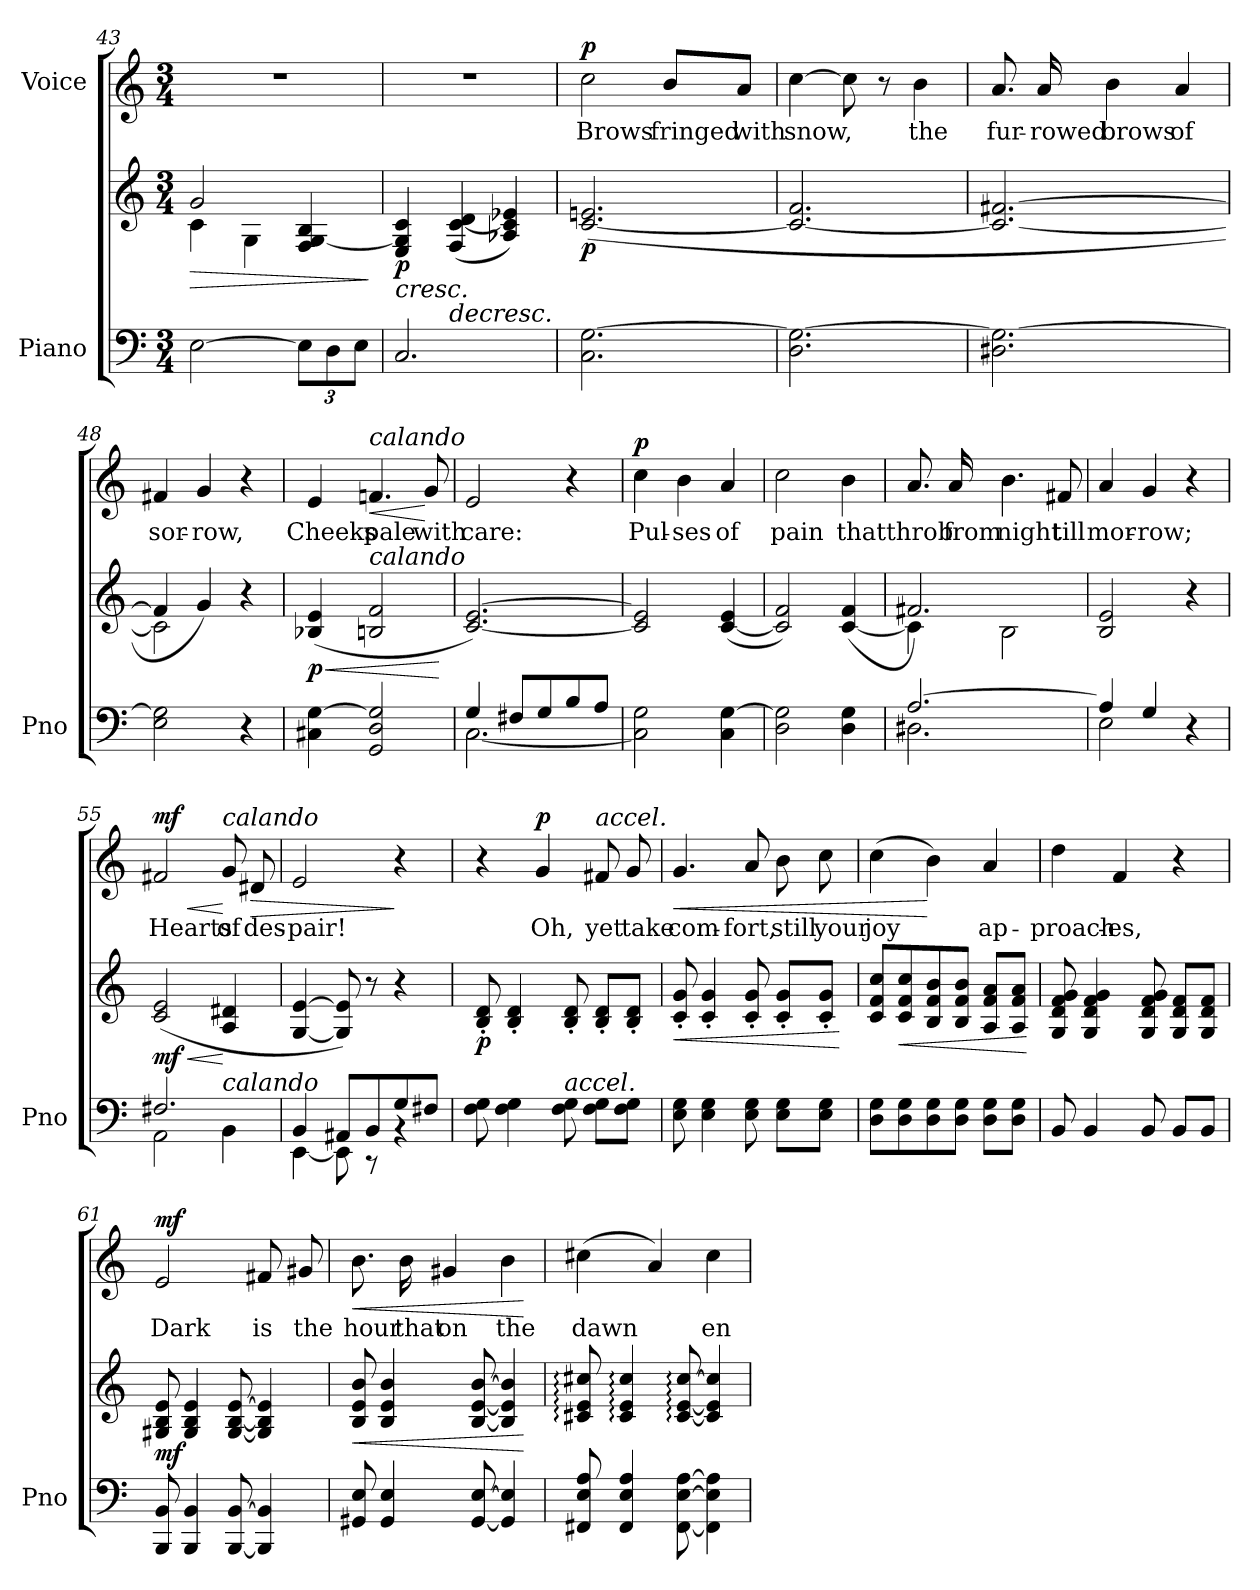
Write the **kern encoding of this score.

**kern	**kern	**dynam	**kern	**text	**dynam
*part2	*part2	*part2	*part1	*part1	*part1
*staff3	*staff2	*staff2/3	*staff1	*staff1	*staff1
*I"Piano	*	*	*I"Voice	*	*
*I'Pno	*	*	*	*	*
*clefF4	*clefG2	*	*clefG2	*	*
*k[]	*k[]	*	*k[]	*	*
*M3/4	*M3/4	*	*M3/4	*	*
=43	=43	=43	=43	=43	=43
!	!	!LO:HP:b	!	!	!
*	*^	*	*	*	*
[2E\	2g/	4c\	>	2.r	.	.
.	.	4G\	.	.	.	.
*Xbrackettup	*	*	*	*	*	*
12E\L]	4F/ [4G/ 4B/	4ryy	.	.	.	.
12D\	.	.	.	.	.	.
12E\J	.	.	.	.	.	.
*	*v	*v	*	*	*	*
.	.	]	.	.	.
=44	=44	=44	=44	=44	=44
!	!	!LO:HP:b	!	!	!
!	!	!LO:DY:n=1:b	!	!	!
2.C/	4E/ 4G/] 4c/	< p	2.r	.	.
!	!	!LO:HP:b	!	!	!
.	(<4F/ [4c/ 4d/	>	.	.	.
.	4A-X/ 4c/] 4e-X/)	[	.	.	.
=45	=45	=45	=45	=45	=45
!	!	!LO:DY:b	!	!LO:LY:b	!LO:DY:a
2.C\ [2.G\	(>[2.c/ 2.en/	p	2cc\	Brows	p
!	!	!	!	!LO:LY:b	!
.	.	.	8b/L	fringed	.
!	!	!	!	!LO:LY:b	!
.	.	.	8a/J	with	.
.	.	]	.	.	.
!!LO:LB:g=z
=46	=46	=46	=46	=46	=46
!	!	!	!	!LO:LY:b	!
2.D\ 2.G\_	2.c/_ 2.f/	.	[4cc\	snow,	.
.	.	.	8cc\]	.	.
.	.	.	8r	.	.
!	!	!	!	!LO:LY:b	!
.	.	.	4b\	the	.
=47	=47	=47	=47	=47	=47
!	!	!	!	!LO:LY:b	!
2.D#X\ 2.G\_	2.c/_ [2.f#X/	.	8.a/	fur-	.
!	!	!	!	!LO:LY:b	!
.	.	.	16a/	-rowed	.
!	!	!	!	!LO:LY:b	!
.	.	.	4b\	brows	.
!	!	!	!	!LO:LY:b	!
.	.	.	4a/	of	.
=48	=48	=48	=48	=48	=48
*	*^	*	*	*	*
!	!	!	!	!	!LO:LY:b	!
2E\ 2G\]	4f#/]	2c\]	.	4f#X/	sor-	.
!	!	!	!	!	!LO:LY:b	!
.	4g/)	.	.	4g/	-row,	.
4r	4r	4ryy	.	4r	.	.
=49	=49	=49	=49	=49	=49	=49
!	!	!	!LO:HP:b	!	!LO:LY:b	!
!	!	!	!LO:DY:n=1:b	!	!	!
*	*v	*v	*	*	*	*
4C#X\ [4G\	(>4B-X/ 4e/	< p	4e/	Cheeks	.
*	*	*	*MM74	*	*
!	!	!	!LO:TX:a:i:t=calando	!	!
!	!LO:TX:a:i:t=calando	!	!	!	!
!	!	!	!	!LO:LY:b	!LO:HP:b
2GG/ 2D/ 2G/]	2Bn/ 2f/	.	4.fn/	pale	<
!	!	!	!	!LO:LY:b	!
.	.	.	8g/	with	[
.	.	[	.	.	.
!!LO:PB:g=z
=50	=50	=50	=50	=50	=50
*^	*	*	*	*	*
!	!	!	!	!	!LO:LY:b	!
4G/	[2.C\	[2.c/ [2.e/)	.	2e/	care:	.
8F#X/L	.	.	.	.	.	.
8G/	.	.	.	.	.	.
8B/	.	.	.	4r	.	.
8A/J	.	.	.	.	.	.
*v	*v	*	*	*	*	*
=51	=51	=51	=51	=51	=51
*	*	*	*MM80	*	*
!	!	!	!	!LO:LY:b	!LO:DY:a
2C\] 2G\	2c/] 2e/]	.	4cc\	Pul-	p
!	!	!	!	!LO:LY:b	!
.	.	.	4b\	-ses	.
!	!	!	!	!LO:LY:b	!
4C\ [4G\	(>[4c/ 4e/	.	4a/	of	.
=52	=52	=52	=52	=52	=52
!	!	!	!	!LO:LY:b	!
2D\ 2G\]	2c/] 2f/)	.	2cc\	pain	.
!	!	!	!	!LO:LY:b	!
4D\ 4G\	(>[4c/ 4f/	.	4b\	that	.
=53	=53	=53	=53	=53	=53
*^	*^	*	*	*	*
!	!	!	!	!	!	!LO:LY:b	!
[2.A/	2.D#X\	2.f#X/)	4c\]	.	8.a/	throb	.
!	!	!	!	!	!	!LO:LY:b	!
.	.	.	.	.	16a/	from	.
!	!	!	!	!	!	!LO:LY:b	!
.	.	.	2B\	.	4.b\	night	.
!	!	!	!	!	!	!LO:LY:b	!
.	.	.	.	.	8f#X/	till	.
*	*	*v	*v	*	*	*	*
=54	=54	=54	=54	=54	=54	=54
!	!	!	!	!	!LO:LY:b	!
4A/]	2E\	2B/ 2e/	.	4a/	mor-	.
!	!	!	!	!	!LO:LY:b	!
4G/	.	.	.	4g/	-row;	.
4r	4ryy	4r	.	4r	.	.
!!LO:LB:g=z
=55	=55	=55	=55	=55	=55	=55
!	!	!	!LO:HP:b	!	!LO:LY:b	!LO:HP:b
!	!	!	!LO:DY:n=1:b	!	!	!LO:DY:n=1:a
2.F#X/	2AA\	(>2c/ 2e/	< mf	2f#X/	Hearts	< mf
*	*	*	*	*MM74	*	*
!	!	!	!	!LO:TX:a:i:t=calando	!	!
!	!LO:TX:a:i:t=calando	!	!	!	!	!
!	!	!	!	!	!LO:LY:b	!
.	4BB\	4A/ 4d#X/	[	8g/	of	[
!	!	!	!	!	!LO:LY:b	!LO:HP:b
.	.	.	.	8d#X/	des-	>
=56	=56	=56	=56	=56	=56	=56
!	!	!	!	!	!LO:LY:b	!
4BB/	[4EE\	[4G/ [4e/	.	2e/	-pair!	.
8AA#X/L	8EE\]	8G/] 8e/])	.	.	.	.
8BB/	8r	8r	.	.	.	.
8G/	4rBB	4r	.	4r	.	]
8F#X/J	.	.	.	.	.	.
*v	*v	*	*	*	*	*
=57	=57	=57	=57	=57	=57
*	*	*	*MM80	*	*
!	!	!LO:DY:b	!	!	!
8F\ 8G\	8B/' 8d/'	p	4r	.	.
4F\ 4G\	4B/' 4d/'	.	.	.	.
!	!	!	!	!LO:LY:b	!LO:DY:a
.	.	.	4g/	Oh,	p
!LO:TX:a:i:t=accel.	!	!	!	!	!
8F\ 8G\	8B/' 8d/'	.	.	.	.
!	!	!	!LO:TX:a:i:t=accel.	!	!
!	!	!	!	!LO:LY:b	!
8F\ 8G\L	8B/' 8d/'L	.	8f#X/	yet	.
!	!	!	!	!LO:LY:b	!
8F\ 8G\J	8B/' 8d/'J	.	8g/	take	.
=58	=58	=58	=58	=58	=58
*	*	*	*MM84	*	*
!	!	!LO:HP:b	!	!LO:LY:b	!LO:HP:b
8E\ 8G\	8c/' 8g/'	<	4.g/	com-	<
4E\ 4G\	4c/' 4g/'	.	.	.	.
!	!	!	!	!LO:LY:b	!
8E\ 8G\	8c/' 8g/'	.	8a/	-fort,	.
!	!	!	!	!LO:LY:b	!
8E\ 8G\L	8c/' 8g/'L	.	8b\	still	.
!	!	!	!	!LO:LY:b	!
8E\ 8G\J	8c/' 8g/'J	.	8cc\	your	.
.	.	[	.	.	.
!!LO:LB:g=z
=59	=59	=59	=59	=59	=59
!	!	!	!	!LO:LY:b	!
8D\ 8G\L	8c/ 8f/ 8cc/L	.	(>4cc\	joy	.
!	!	!LO:HP:b	!	!	!
8D\ 8G\	8c/ 8f/ 8cc/	<	.	.	.
8D\ 8G\	8B/ 8f/ 8b/	.	4b\)	.	[
8D\ 8G\J	8B/ 8f/ 8b/J	.	.	.	.
!	!	!	!	!LO:LY:b	!
8D\ 8G\L	8A/ 8f/ 8a/L	.	4a/	ap-	.
8D\ 8G\J	8A/ 8f/ 8a/J	.	.	.	.
.	.	[	.	.	.
=60	=60	=60	=60	=60	=60
*	*	*	*MM88	*	*
!	!	!	!	!LO:LY:b	!
8BB/	8G/ 8d/ 8f/ 8g/	.	4dd\	-proach-	.
4BB/	4G/ 4d/ 4f/ 4g/	.	.	.	.
!	!	!	!	!LO:LY:b	!
.	.	.	4f/	-es,	.
8BB/	8G/ 8d/ 8f/ 8g/	.	.	.	.
8BB/L	8G/ 8d/ 8f/L	.	4r	.	.
8BB/J	8G/ 8d/ 8f/J	.	.	.	.
=61	=61	=61	=61	=61	=61
!	!	!LO:DY:b	!	!LO:LY:b	!LO:DY:a
8BBB/ 8BB/	8G#X/ 8B/ 8e/	mf	2e/	Dark	mf
4BBB/ 4BB/	4G#/ 4B/ 4e/	.	.	.	.
[8BBB/ [8BB/	[8G#/ [8B/ [8e/	.	.	.	.
!	!	!	!	!LO:LY:b	!
4BBB/] 4BB/]	4G#/] 4B/] 4e/]	.	8f#X/	is	.
!	!	!	!	!LO:LY:b	!
.	.	.	8g#X/	the	.
=62	=62	=62	=62	=62	=62
*	*	*	*MM92	*	*
!	!	!LO:HP:b	!	!LO:LY:b	!LO:HP:b
8GG#X/ 8E/	8B/ 8e/ 8b/	<	8.b\	hour	<
4GG#/ 4E/	4B/ 4e/ 4b/	.	.	.	.
!	!	!	!	!LO:LY:b	!
.	.	.	16b\	that	.
!	!	!	!	!LO:LY:b	!
.	.	.	4g#X/	on	.
[8GG#/ [8E/	[8B/ [8e/ [8b/	.	.	.	.
!	!	!	!	!LO:LY:b	!
4GG#/] 4E/]	4B/] 4e/] 4b/]	.	4b\	the	.
.	.	[	.	.	[
!!LO:LB:g=z
=63	=63	=63	=63	=63	=63
!	!	!	!	!LO:LY:b	!
8FF#X/ 8E/ 8A/	8c#X/: 8e/: 8cc#X/:	.	(>4cc#X\	dawn	.
4FF#/ 4E/ 4A/	4c#/: 4e/: 4cc#/:	.	.	.	.
.	.	.	4a/)	.	.
[8FF#\ [8E\ [8A\	[8c#/: [8e/: [8cc#/:	.	.	.	.
!	!	!	!	!LO:LY:b	!
4FF#\] 4E\] 4A\]	4c#/] 4e/] 4cc#/]	.	4cc#\	en-	.
=	=	=	=	=	=
*-	*-	*-	*-	*-	*-
